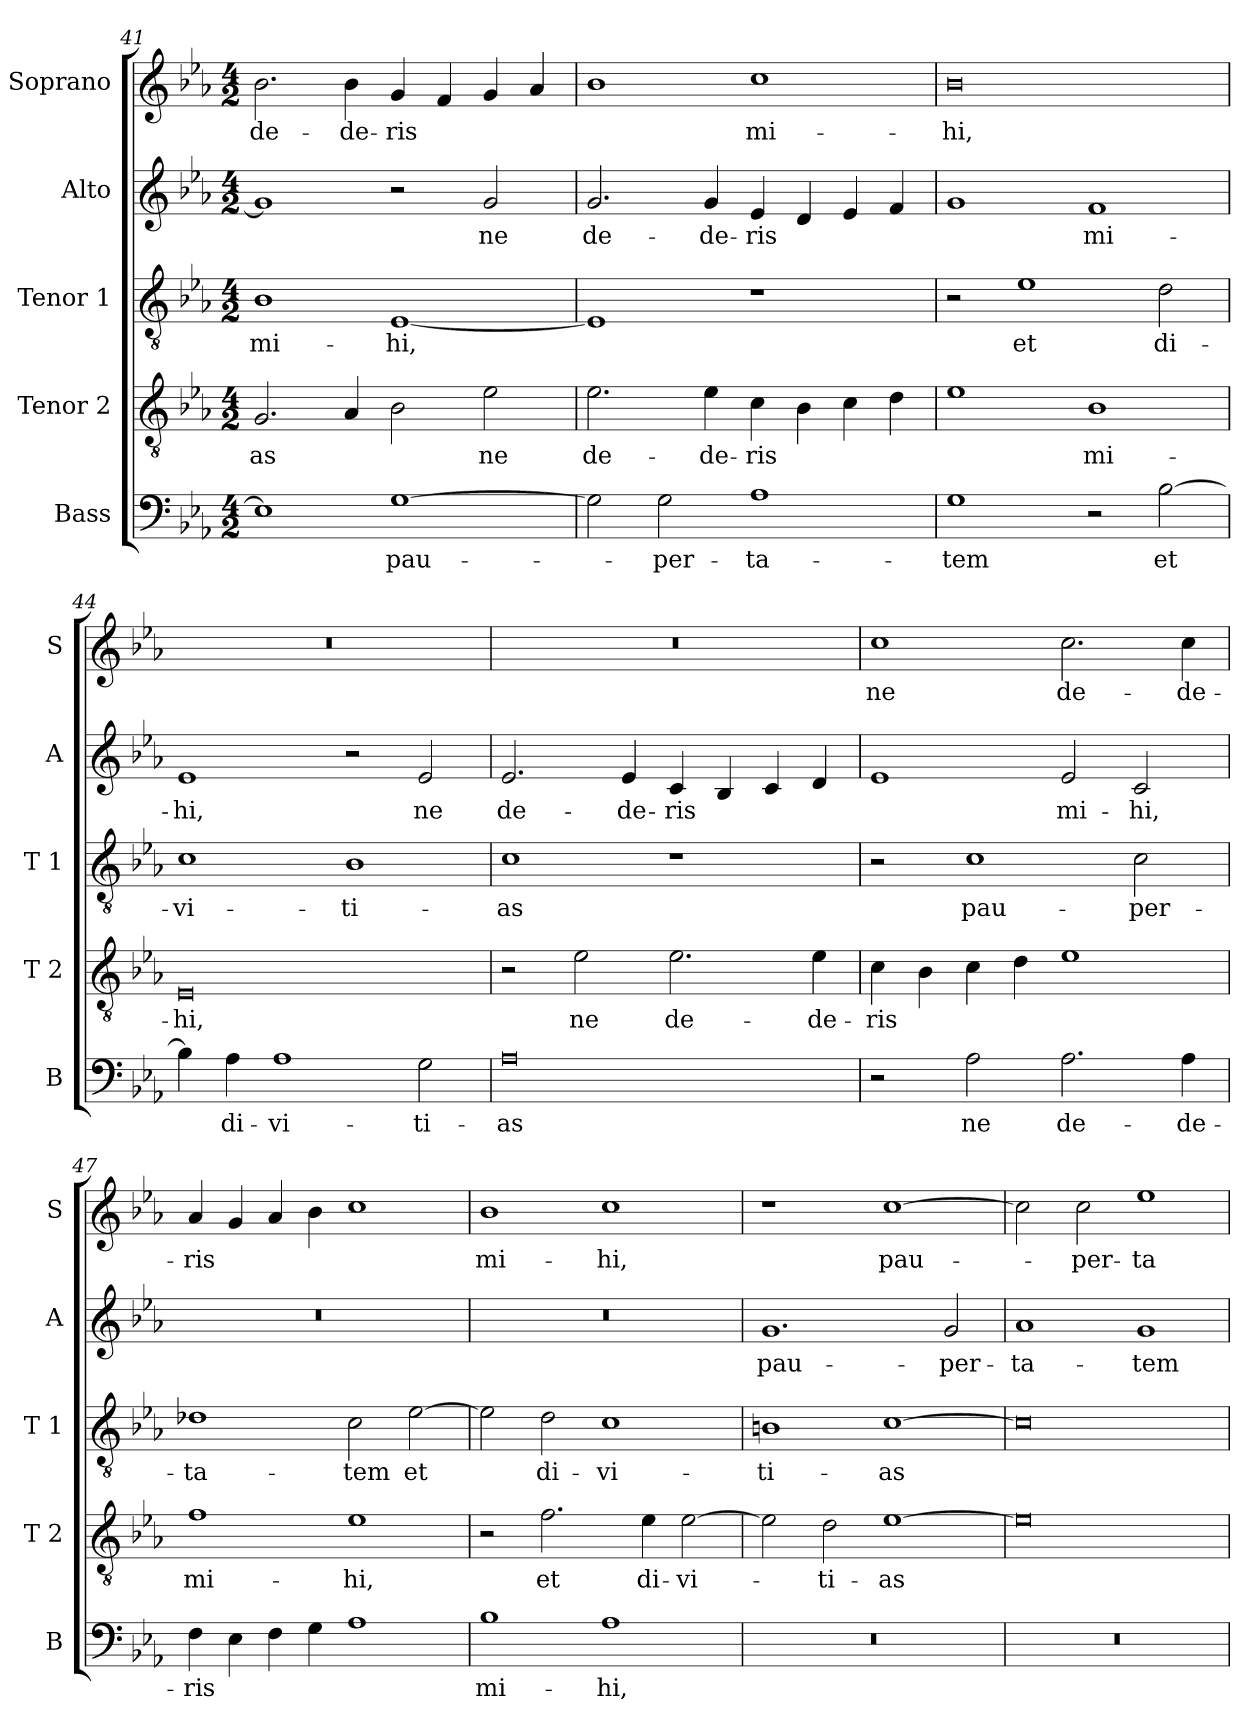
**kern	**text	**kern	**text	**kern	**text	**kern	**text	**kern	**text
*part5	*part5	*part4	*part4	*part3	*part3	*part2	*part2	*part1	*part1
*staff5	*staff5	*staff4	*staff4	*staff3	*staff3	*staff2	*staff2	*staff1	*staff1
*I"Bass	*	*I"Tenor 2	*	*I"Tenor 1	*	*I"Alto	*	*I"Soprano	*
*I'B	*	*I'T 2	*	*I'T 1	*	*I'A	*	*I'S	*
!!LO:LB:g=z
*clefF4	*	*clefGv2	*	*clefGv2	*	*clefG2	*	*clefG2	*
*k[b-e-a-]	*	*k[b-e-a-]	*	*k[b-e-a-]	*	*k[b-e-a-]	*	*k[b-e-a-]	*
*E-:	*	*E-:	*	*E-:	*	*E-:	*	*E-:	*
*M4/2	*	*M4/2	*	*M4/2	*	*M4/2	*	*M4/2	*
=41	=41	=41	=41	=41	=41	=41	=41	=41	=41
!	!	!	!LO:LY:b	!	!LO:LY:b	!	!	!	!LO:LY:b
1E-]	.	2.G/	-as	1B-	mi-	1g]	.	2.b-\	de-
!	!	!	!	!	!	!	!	!	!LO:LY:b
.	.	4A-/	.	.	.	.	.	4b-\	-de-
!	!LO:LY:b	!	!	!	!LO:LY:b	!	!	!	!LO:LY:b
[1G	pau-	2B-\	.	[1E-	-hi,	2r	.	4g/	-ris
.	.	.	.	.	.	.	.	4f/	.
!	!	!	!LO:LY:b	!	!	!	!LO:LY:b	!	!
.	.	2e-\	ne	.	.	2g/	ne	4g/	.
.	.	.	.	.	.	.	.	4a-/	.
=42	=42	=42	=42	=42	=42	=42	=42	=42	=42
!	!	!	!LO:LY:b	!	!	!	!LO:LY:b	!	!
2G\]	.	2.e-\	de-	1E-]	.	2.g/	de-	1b-	.
!	!LO:LY:b	!	!	!	!	!	!	!	!
2G\	-per-	.	.	.	.	.	.	.	.
!	!	!	!LO:LY:b	!	!	!	!LO:LY:b	!	!
.	.	4e-\	-de-	.	.	4g/	-de-	.	.
!	!LO:LY:b	!	!LO:LY:b	!	!	!	!LO:LY:b	!	!LO:LY:b
1A-	-ta-	4c\	-ris	1r	.	4e-/	-ris	1cc	mi-
.	.	4B-\	.	.	.	4d/	.	.	.
.	.	4c\	.	.	.	4e-/	.	.	.
.	.	4d\	.	.	.	4f/	.	.	.
=43	=43	=43	=43	=43	=43	=43	=43	=43	=43
!	!LO:LY:b	!	!	!	!	!	!	!	!LO:LY:b
1G	-tem	1e-	.	2r	.	1g	.	0b-	-hi,
!	!	!	!	!	!LO:LY:b	!	!	!	!
.	.	.	.	1e-	et	.	.	.	.
!	!	!	!LO:LY:b	!	!	!	!LO:LY:b	!	!
2r	.	1B-	mi-	.	.	1f	mi-	.	.
!	!LO:LY:b	!	!	!	!LO:LY:b	!	!	!	!
[2B-\	et	.	.	2d\	di-	.	.	.	.
=44	=44	=44	=44	=44	=44	=44	=44	=44	=44
!	!	!	!LO:LY:b	!	!LO:LY:b	!	!LO:LY:b	!	!
4B-\]	.	0E-	-hi,	1c	-vi-	1e-	-hi,	0r	.
!	!LO:LY:b	!	!	!	!	!	!	!	!
4A-\	di-	.	.	.	.	.	.	.	.
!	!LO:LY:b	!	!	!	!	!	!	!	!
1A-	-vi-	.	.	.	.	.	.	.	.
!	!	!	!	!	!LO:LY:b	!	!	!	!
.	.	.	.	1B-	-ti-	2r	.	.	.
!	!LO:LY:b	!	!	!	!	!	!LO:LY:b	!	!
2G\	-ti-	.	.	.	.	2e-/	ne	.	.
=45	=45	=45	=45	=45	=45	=45	=45	=45	=45
!	!LO:LY:b	!	!	!	!LO:LY:b	!	!LO:LY:b	!	!
0A-	-as	2r	.	1c	-as	2.e-/	de-	0r	.
!	!	!	!LO:LY:b	!	!	!	!	!	!
.	.	2e-\	ne	.	.	.	.	.	.
!	!	!	!	!	!	!	!LO:LY:b	!	!
.	.	.	.	.	.	4e-/	-de-	.	.
!	!	!	!LO:LY:b	!	!	!	!LO:LY:b	!	!
.	.	2.e-\	de-	1r	.	4c/	-ris	.	.
.	.	.	.	.	.	4B-/	.	.	.
.	.	.	.	.	.	4c/	.	.	.
!	!	!	!LO:LY:b	!	!	!	!	!	!
.	.	4e-\	-de-	.	.	4d/	.	.	.
!!LO:PB:g=z
=46	=46	=46	=46	=46	=46	=46	=46	=46	=46
!	!	!	!LO:LY:b	!	!	!	!	!	!LO:LY:b
2r	.	4c\	-ris	2r	.	1e-	.	1cc	ne
.	.	4B-\	.	.	.	.	.	.	.
!	!LO:LY:b	!	!	!	!LO:LY:b	!	!	!	!
2A-\	ne	4c\	.	1c	pau-	.	.	.	.
.	.	4d\	.	.	.	.	.	.	.
!	!LO:LY:b	!	!	!	!	!	!LO:LY:b	!	!LO:LY:b
2.A-\	de-	1e-	.	.	.	2e-/	mi-	2.cc\	de-
!	!	!	!	!	!LO:LY:b	!	!LO:LY:b	!	!
.	.	.	.	2c\	-per-	2c/	-hi,	.	.
!	!LO:LY:b	!	!	!	!	!	!	!	!LO:LY:b
4A-\	-de-	.	.	.	.	.	.	4cc\	-de-
=47	=47	=47	=47	=47	=47	=47	=47	=47	=47
!	!LO:LY:b	!	!LO:LY:b	!	!LO:LY:b	!	!	!	!LO:LY:b
4F\	-ris	1f	mi-	1d-X	-ta-	0r	.	4a-/	-ris
4E-\	.	.	.	.	.	.	.	4g/	.
4F\	.	.	.	.	.	.	.	4a-/	.
4G\	.	.	.	.	.	.	.	4b-\	.
!	!	!	!LO:LY:b	!	!LO:LY:b	!	!	!	!
1A-	.	1e-	-hi,	2c\	-tem	.	.	1cc	.
!	!	!	!	!	!LO:LY:b	!	!	!	!
.	.	.	.	[2e-\	et	.	.	.	.
=48	=48	=48	=48	=48	=48	=48	=48	=48	=48
!	!LO:LY:b	!	!	!	!	!	!	!	!LO:LY:b
1B-	mi-	2r	.	2e-\]	.	0r	.	1b-	mi-
!	!	!	!LO:LY:b	!	!LO:LY:b	!	!	!	!
.	.	2.f\	et	2d\	di-	.	.	.	.
!	!LO:LY:b	!	!	!	!LO:LY:b	!	!	!	!LO:LY:b
1A-	-hi,	.	.	1c	-vi-	.	.	1cc	-hi,
!	!	!	!LO:LY:b	!	!	!	!	!	!
.	.	4e-\	di-	.	.	.	.	.	.
!	!	!	!LO:LY:b	!	!	!	!	!	!
.	.	[2e-\	-vi-	.	.	.	.	.	.
=49	=49	=49	=49	=49	=49	=49	=49	=49	=49
!	!	!	!	!	!LO:LY:b	!	!LO:LY:b	!	!
0r	.	2e-\]	.	1Bn	-ti-	1.g	pau-	1r	.
!	!	!	!LO:LY:b	!	!	!	!	!	!
.	.	2d\	-ti-	.	.	.	.	.	.
!	!	!	!LO:LY:b	!	!LO:LY:b	!	!	!	!LO:LY:b
.	.	[1e-	-as	[1c	-as	.	.	[1cc	pau-
!	!	!	!	!	!	!	!LO:LY:b	!	!
.	.	.	.	.	.	2g/	-per-	.	.
=50	=50	=50	=50	=50	=50	=50	=50	=50	=50
!	!	!	!	!	!	!	!LO:LY:b	!	!
0r	.	0e-]	.	0c]	.	1a-	-ta-	2cc\]	.
!	!	!	!	!	!	!	!	!	!LO:LY:b
.	.	.	.	.	.	.	.	2cc\	-per-
!	!	!	!	!	!	!	!LO:LY:b	!	!LO:LY:b
.	.	.	.	.	.	1g	-tem	1ee-	-ta-
=	=	=	=	=	=	=	=	=	=
*-	*-	*-	*-	*-	*-	*-	*-	*-	*-
